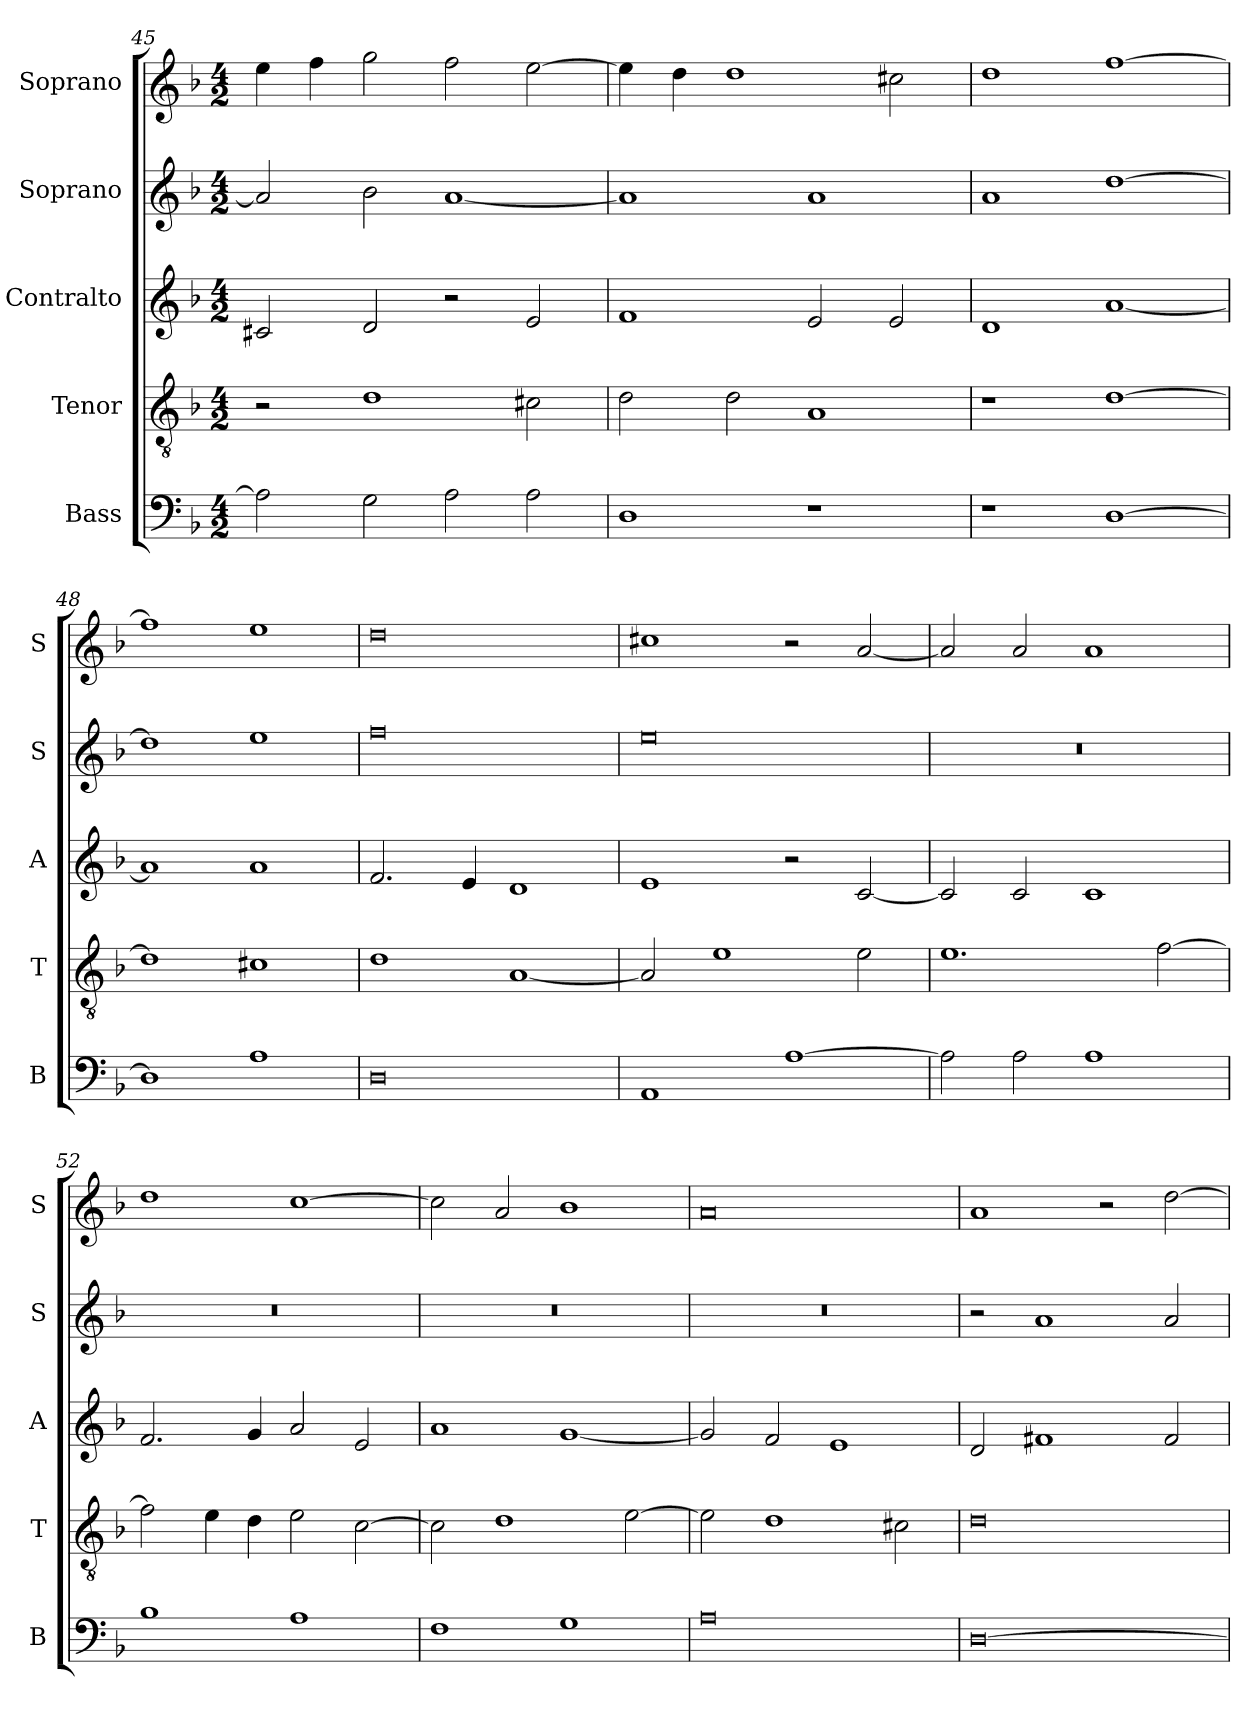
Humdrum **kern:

**kern	**kern	**kern	**kern	**kern
*part5	*part4	*part3	*part2	*part1
*staff5	*staff4	*staff3	*staff2	*staff1
*I"Bass	*I"Tenor	*I"Contralto	*I"Soprano	*I"Soprano
*I'B	*I'T	*I'A	*I'S	*I'S
*clefF4	*clefGv2	*clefG2	*clefG2	*clefG2
*k[b-]	*k[b-]	*k[b-]	*k[b-]	*k[b-]
*G:dor	*G:dor	*G:dor	*G:dor	*G:dor
*M4/2	*M4/2	*M4/2	*M4/2	*M4/2
=45	=45	=45	=45	=45
2A]	2r	2c#X	2a]	4ee
.	.	.	.	4ff
2G	1d	2d	2b-	2gg
2A	.	2r	[1a	2ff
2A	2c#X	2e	.	[2ee
=46	=46	=46	=46	=46
1D	2d	1f	1a]	4ee]
.	.	.	.	4dd
.	2d	.	.	1dd
1r	1A	2e	1a	.
.	.	2e	.	2cc#X
=47	=47	=47	=47	=47
1r	1r	1d	1a	1dd
[1D	[1d	[1a	[1dd	[1ff
=48	=48	=48	=48	=48
1D]	1d]	1a]	1dd]	1ff]
1A	1c#X	1a	1ee	1ee
=49	=49	=49	=49	=49
0D	1d	2.f	0ff	0dd
.	.	4e	.	.
.	[1A	1d	.	.
=50	=50	=50	=50	=50
1AA	2A]	1e	0ee	1cc#X
.	1e	.	.	.
[1A	.	2r	.	2r
.	2e	[2c	.	[2a
=51	=51	=51	=51	=51
2A]	1.e	2c]	0r	2a]
2A	.	2c	.	2a
1A	.	1c	.	1a
.	[2f	.	.	.
=52	=52	=52	=52	=52
1B-	2f]	2.f	0r	1dd
.	4e	.	.	.
.	4d	4g	.	.
1A	2e	2a	.	[1cc
.	[2c	2e	.	.
=53	=53	=53	=53	=53
1F	2c]	1a	0r	2cc]
.	1d	.	.	2a
1G	.	[1g	.	1b-
.	[2e	.	.	.
=54	=54	=54	=54	=54
0A	2e]	2g]	0r	0a
.	1d	2f	.	.
.	.	1e	.	.
.	2c#X	.	.	.
=55	=55	=55	=55	=55
[0D	0d	2d	2r	1a
.	.	1f#X	1a	.
.	.	.	.	2r
.	.	2f#	2a	[2dd
=	=	=	=	=
*-	*-	*-	*-	*-
